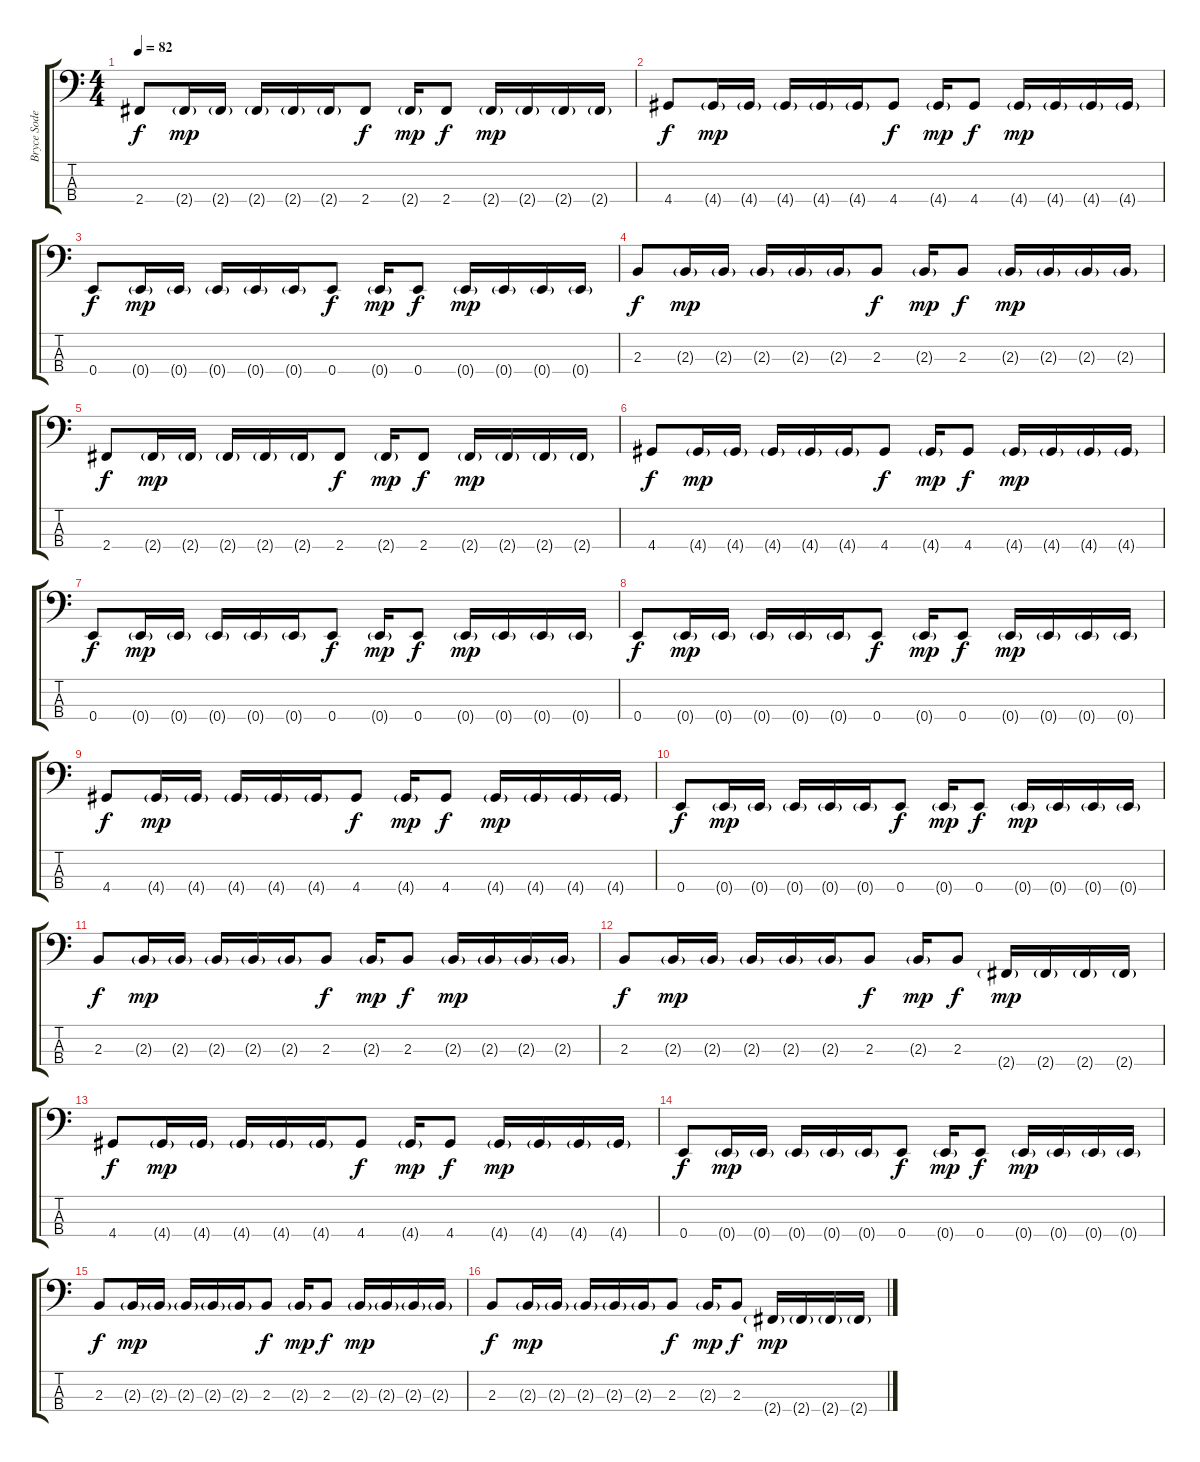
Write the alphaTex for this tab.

\track ("Bryce Soderberg [Bass]" "Bryce Sode") {instrument electricbassfinger}
\staff {score tabs}
\tuning (G2 D2 A1 E1) {hide}
\ts (4 4)
\tempo 82
\clef f4
\ks c
2.4.8{dy f} 2.4{g}.16{dy mp} 2.4{g}.16 2.4{g}.16 2.4{g}.16 2.4{g}.16 2.4.8{dy f} 2.4{g}.16{dy mp} 2.4.8{dy f} 2.4{g}.16{dy mp} 2.4{g}.16 2.4{g}.16 2.4{g}.16 |
4.4.8{dy f} 4.4{g}.16{dy mp} 4.4{g}.16 4.4{g}.16 4.4{g}.16 4.4{g}.16 4.4.8{dy f} 4.4{g}.16{dy mp} 4.4.8{dy f} 4.4{g}.16{dy mp} 4.4{g}.16 4.4{g}.16 4.4{g}.16 |
0.4.8{dy f} 0.4{g}.16{dy mp} 0.4{g}.16 0.4{g}.16 0.4{g}.16 0.4{g}.16 0.4.8{dy f} 0.4{g}.16{dy mp} 0.4.8{dy f} 0.4{g}.16{dy mp} 0.4{g}.16 0.4{g}.16 0.4{g}.16 |
2.3.8{dy f} 2.3{g}.16{dy mp} 2.3{g}.16 2.3{g}.16 2.3{g}.16 2.3{g}.16 2.3.8{dy f} 2.3{g}.16{dy mp} 2.3.8{dy f} 2.3{g}.16{dy mp} 2.3{g}.16 2.3{g}.16 2.3{g}.16 |
2.4.8{dy f} 2.4{g}.16{dy mp} 2.4{g}.16 2.4{g}.16 2.4{g}.16 2.4{g}.16 2.4.8{dy f} 2.4{g}.16{dy mp} 2.4.8{dy f} 2.4{g}.16{dy mp} 2.4{g}.16 2.4{g}.16 2.4{g}.16 |
4.4.8{dy f} 4.4{g}.16{dy mp} 4.4{g}.16 4.4{g}.16 4.4{g}.16 4.4{g}.16 4.4.8{dy f} 4.4{g}.16{dy mp} 4.4.8{dy f} 4.4{g}.16{dy mp} 4.4{g}.16 4.4{g}.16 4.4{g}.16 |
0.4.8{dy f} 0.4{g}.16{dy mp} 0.4{g}.16 0.4{g}.16 0.4{g}.16 0.4{g}.16 0.4.8{dy f} 0.4{g}.16{dy mp} 0.4.8{dy f} 0.4{g}.16{dy mp} 0.4{g}.16 0.4{g}.16 0.4{g}.16 |
0.4.8{dy f} 0.4{g}.16{dy mp} 0.4{g}.16 0.4{g}.16 0.4{g}.16 0.4{g}.16 0.4.8{dy f} 0.4{g}.16{dy mp} 0.4.8{dy f} 0.4{g}.16{dy mp} 0.4{g}.16 0.4{g}.16 0.4{g}.16 |
4.4.8{dy f} 4.4{g}.16{dy mp} 4.4{g}.16 4.4{g}.16 4.4{g}.16 4.4{g}.16 4.4.8{dy f} 4.4{g}.16{dy mp} 4.4.8{dy f} 4.4{g}.16{dy mp} 4.4{g}.16 4.4{g}.16 4.4{g}.16 |
0.4.8{dy f} 0.4{g}.16{dy mp} 0.4{g}.16 0.4{g}.16 0.4{g}.16 0.4{g}.16 0.4.8{dy f} 0.4{g}.16{dy mp} 0.4.8{dy f} 0.4{g}.16{dy mp} 0.4{g}.16 0.4{g}.16 0.4{g}.16 |
2.3.8{dy f} 2.3{g}.16{dy mp} 2.3{g}.16 2.3{g}.16 2.3{g}.16 2.3{g}.16 2.3.8{dy f} 2.3{g}.16{dy mp} 2.3.8{dy f} 2.3{g}.16{dy mp} 2.3{g}.16 2.3{g}.16 2.3{g}.16 |
2.3.8{dy f} 2.3{g}.16{dy mp} 2.3{g}.16 2.3{g}.16 2.3{g}.16 2.3{g}.16 2.3.8{dy f} 2.3{g}.16{dy mp} 2.3.8{dy f} 2.4{g}.16{dy mp} 2.4{g}.16 2.4{g}.16 2.4{g}.16 |
4.4.8{dy f} 4.4{g}.16{dy mp} 4.4{g}.16 4.4{g}.16 4.4{g}.16 4.4{g}.16 4.4.8{dy f} 4.4{g}.16{dy mp} 4.4.8{dy f} 4.4{g}.16{dy mp} 4.4{g}.16 4.4{g}.16 4.4{g}.16 |
0.4.8{dy f} 0.4{g}.16{dy mp} 0.4{g}.16 0.4{g}.16 0.4{g}.16 0.4{g}.16 0.4.8{dy f} 0.4{g}.16{dy mp} 0.4.8{dy f} 0.4{g}.16{dy mp} 0.4{g}.16 0.4{g}.16 0.4{g}.16 |
2.3.8{dy f} 2.3{g}.16{dy mp} 2.3{g}.16 2.3{g}.16 2.3{g}.16 2.3{g}.16 2.3.8{dy f} 2.3{g}.16{dy mp} 2.3.8{dy f} 2.3{g}.16{dy mp} 2.3{g}.16 2.3{g}.16 2.3{g}.16 |
2.3.8{dy f} 2.3{g}.16{dy mp} 2.3{g}.16 2.3{g}.16 2.3{g}.16 2.3{g}.16 2.3.8{dy f} 2.3{g}.16{dy mp} 2.3.8{dy f} 2.4{g}.16{dy mp} 2.4{g}.16 2.4{g}.16 2.4{g}.16
